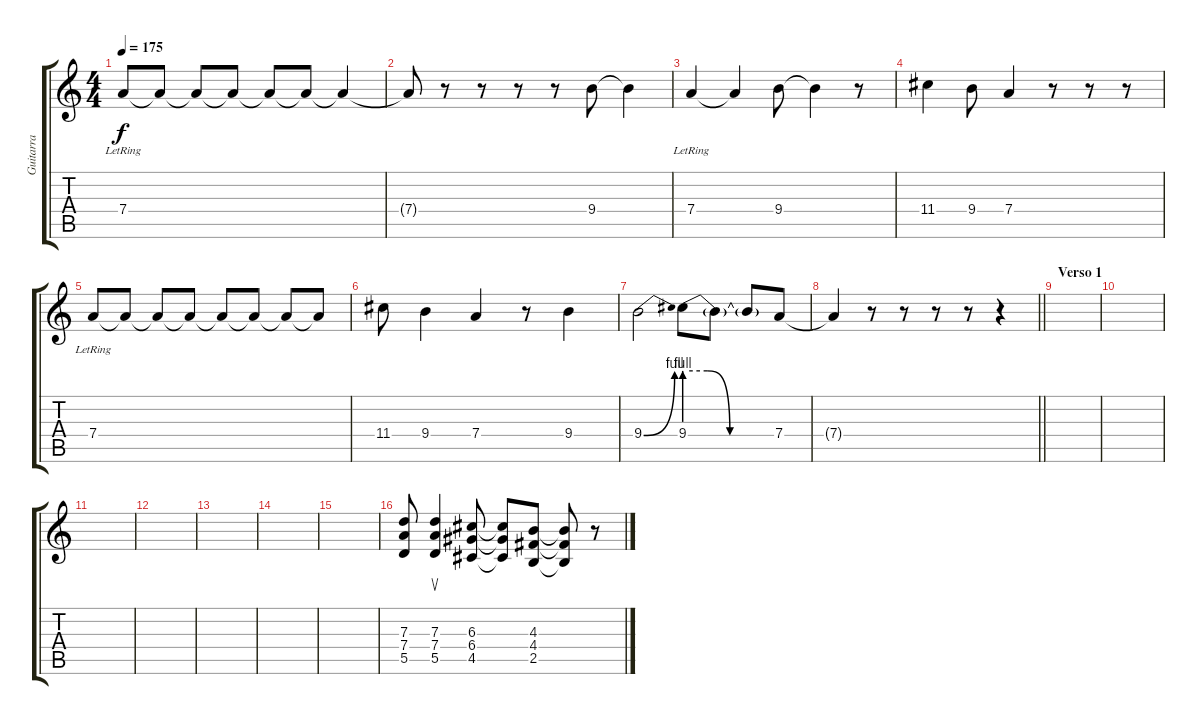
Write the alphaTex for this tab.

\track ("Guitarra" "Guitarra") {instrument distortionguitar}
\staff {score tabs}
\tuning (E4 B3 G3 D3 A2 E2) {hide}
\ts (4 4)
\tempo 175
\clef g2
\ks c
7.4{lr}.8{dy f balance 8} 7.4{t}.8 7.4{t}.8 7.4{t}.8 7.4{t}.8 7.4{t}.8 7.4{t}.4 |
7.4{t}.8 r.8 r.8 r.8 r.8 9.4.8 9.4{t}.4 |
7.4{lr}.4 7.4{t}.4 9.4.8 9.4{t}.4 r.8 |
11.4.4 9.4.8 7.4.4 r.8 r.8 r.8 |
7.4{lr}.8 7.4{t}.8 7.4{t}.8 7.4{t}.8 7.4{t}.8 7.4{t}.8 7.4{t}.8 7.4{t}.8 |
11.4.8 9.4.4 7.4.4 r.8 9.4.4 |
9.4{be (bend 0 0 60 4)}.2 9.4{be (custom 0 4 15 4 30 0 60 0)}.8 9.4{t}.8 9.4{t}.8 7.4.8 |
\barLineRight lightlight
7.4{t}.4 r.8 r.8 r.8 r.8 r.4 |
\section ("" "Verso 1")
|
|
|
|
|
|
|
(7.3 7.4 5.5).8 (7.3 7.4 5.5).4{su} (6.3 6.4 4.5).8 (6.3{t} 6.4{t} 4.5{t}).8 (4.3 4.4 2.5).8 (4.3{t} 4.4{t} 2.5{t}).8 r.8
